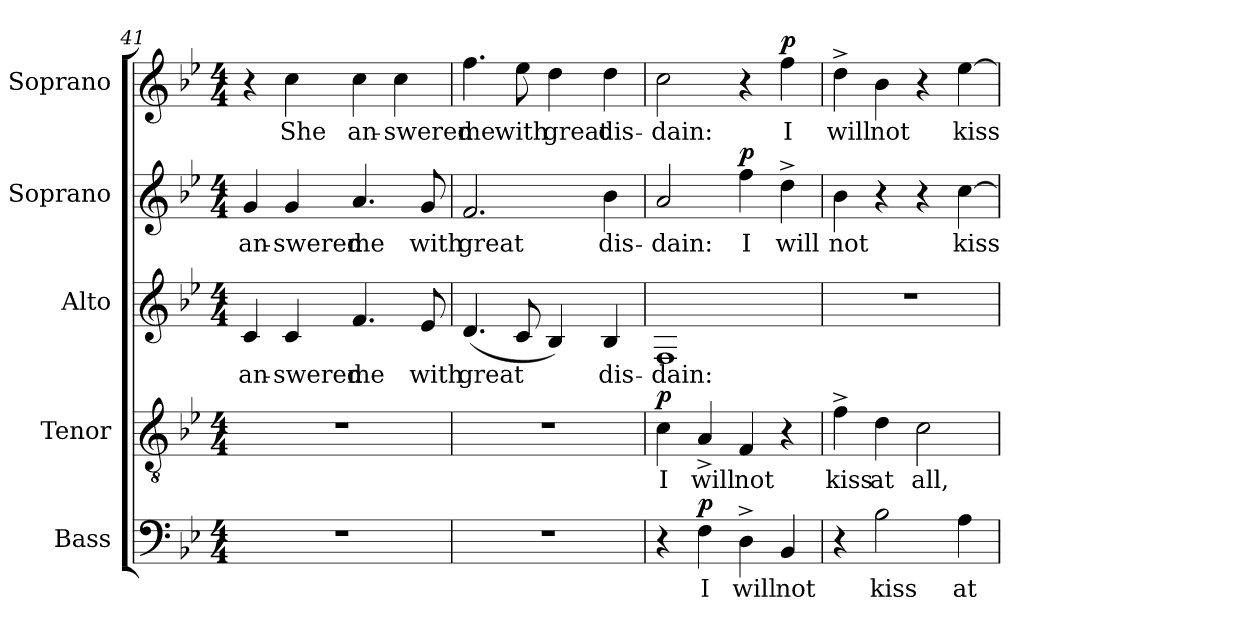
**kern	**text	**dynam	**kern	**text	**dynam	**kern	**text	**kern	**text	**dynam	**kern	**text	**dynam
*part5	*part5	*part5	*part4	*part4	*part4	*part3	*part3	*part2	*part2	*part2	*part1	*part1	*part1
*staff5	*staff5	*staff5	*staff4	*staff4	*staff4	*staff3	*staff3	*staff2	*staff2	*staff2	*staff1	*staff1	*staff1
*I"Bass	*	*	*I"Tenor	*	*	*I"Alto	*	*I"Soprano	*	*	*I"Soprano	*	*
*I'B.	*	*	*I'T.	*	*	*I'A.	*	*I'S.	*	*	*I'S.	*	*
*clefF4	*	*	*clefGv2	*	*	*clefG2	*	*clefG2	*	*	*clefG2	*	*
*	*	*	*ITrd7c12	*	*	*	*	*	*	*	*	*	*
*k[b-e-]	*	*	*k[b-e-]	*	*	*k[b-e-]	*	*k[b-e-]	*	*	*k[b-e-]	*	*
*B-:	*	*	*B-:	*	*	*B-:	*	*B-:	*	*	*B-:	*	*
*M4/4	*	*	*M4/4	*	*	*M4/4	*	*M4/4	*	*	*M4/4	*	*
=41	=41	=41	=41	=41	=41	=41	=41	=41	=41	=41	=41	=41	=41
!	!	!	!	!	!	!	!LO:LY:b:color=#000000	!	!	!	!	!	!
!	!	!	!	!	!	!	!	!	!LO:LY:b:color=#000000	!	!	!	!
1r	.	.	1r	.	.	4ci/	an-	4gi/	an-	.	4r	.	.
!	!	!	!	!	!	!	!LO:LY:b:color=#000000	!	!	!	!	!	!
!	!	!	!	!	!	!	!	!	!LO:LY:b:color=#000000	!	!	!	!
!	!	!	!	!	!	!	!	!	!	!	!	!LO:LY:b:color=#000000	!
.	.	.	.	.	.	4ci/	-swered	4gi/	-swered	.	4cci\	She	.
!	!	!	!	!	!	!	!LO:LY:b:color=#000000	!	!	!	!	!	!
!	!	!	!	!	!	!	!	!	!LO:LY:b:color=#000000	!	!	!	!
!	!	!	!	!	!	!	!	!	!	!	!	!LO:LY:b:color=#000000	!
.	.	.	.	.	.	4.fi/	me	4.ai/	me	.	4cci\	an-	.
!	!	!	!	!	!	!	!	!	!	!	!	!LO:LY:b:color=#000000	!
.	.	.	.	.	.	.	.	.	.	.	4cci\	-swered	.
!	!	!	!	!	!	!	!LO:LY:b:color=#000000	!	!	!	!	!	!
!	!	!	!	!	!	!	!	!	!LO:LY:b:color=#000000	!	!	!	!
.	.	.	.	.	.	8e-i/	with	8gi/	with	.	.	.	.
=42	=42	=42	=42	=42	=42	=42	=42	=42	=42	=42	=42	=42	=42
!	!	!	!	!	!	!	!LO:LY:b:color=#000000	!	!	!	!	!	!
!	!	!	!	!	!	!	!	!	!LO:LY:b:color=#000000	!	!	!	!
!	!	!	!	!	!	!	!	!	!	!	!	!LO:LY:b:color=#000000	!
1r	.	.	1r	.	.	(4.di/	great	2.fi/	great	.	4.ffi\	me	.
!	!	!	!	!	!	!	!	!	!	!	!	!LO:LY:b:color=#000000	!
.	.	.	.	.	.	8ci/	.	.	.	.	8ee-i\	with	.
!	!	!	!	!	!	!	!	!	!	!	!	!LO:LY:b:color=#000000	!
.	.	.	.	.	.	4B-i/)	.	.	.	.	4ddi\	great	.
!	!	!	!	!	!	!	!LO:LY:b:color=#000000	!	!	!	!	!	!
!	!	!	!	!	!	!	!	!	!LO:LY:b:color=#000000	!	!	!	!
!	!	!	!	!	!	!	!	!	!	!	!	!LO:LY:b:color=#000000	!
.	.	.	.	.	.	4B-i/	dis-	4b-i\	dis-	.	4ddi\	dis-	.
=43	=43	=43	=43	=43	=43	=43	=43	=43	=43	=43	=43	=43	=43
!	!	!	!	!LO:LY:b:color=#000000	!	!	!	!	!	!	!	!	!
!	!	!	!	!	!	!	!LO:LY:b:color=#000000	!	!	!	!	!	!
!	!	!	!	!	!	!	!	!	!LO:LY:b:color=#000000	!	!	!	!
!	!	!	!	!	!	!	!	!	!	!	!	!LO:LY:b:color=#000000	!
4r	.	.	4Ci\	I	p	1Fi	-dain:	2ai/	-dain:	.	2cci\	-dain:	.
!	!LO:LY:b:color=#000000	!	!	!	!	!	!	!	!	!	!	!	!
!	!	!	!	!LO:LY:b:color=#000000	!	!	!	!	!	!	!	!	!
4Fi\	I	p	4AA^i/	will	.	.	.	.	.	.	.	.	.
!	!LO:LY:b:color=#000000	!	!	!	!	!	!	!	!	!	!	!	!
!	!	!	!	!LO:LY:b:color=#000000	!	!	!	!	!	!	!	!	!
!	!	!	!	!	!	!	!	!	!LO:LY:b:color=#000000	!	!	!	!
4D^i\	will	.	4FFi/	not	.	.	.	4ffi\	I	p	4r	.	.
!	!LO:LY:b:color=#000000	!	!	!	!	!	!	!	!	!	!	!	!
!	!	!	!	!	!	!	!	!	!LO:LY:b:color=#000000	!	!	!	!
!	!	!	!	!	!	!	!	!	!	!	!	!LO:LY:b:color=#000000	!
4BB-i/	not	.	4r	.	.	.	.	4dd^i\	will	.	4ffi\	I	p
!!LO:LB:g=z
=44	=44	=44	=44	=44	=44	=44	=44	=44	=44	=44	=44	=44	=44
!	!	!	!	!LO:LY:b:color=#000000	!	!	!	!	!	!	!	!	!
!	!	!	!	!	!	!	!	!	!LO:LY:b:color=#000000	!	!	!	!
!	!	!	!	!	!	!	!	!	!	!	!	!LO:LY:b:color=#000000	!
4r	.	.	4F^i\	kiss	.	1r	.	4b-i\	not	.	4dd^i\	will	.
!	!LO:LY:b:color=#000000	!	!	!	!	!	!	!	!	!	!	!	!
!	!	!	!	!LO:LY:b:color=#000000	!	!	!	!	!	!	!	!	!
!	!	!	!	!	!	!	!	!	!	!	!	!LO:LY:b:color=#000000	!
2B-i\	kiss	.	4Di\	at	.	.	.	4r	.	.	4b-i\	not	.
!	!	!	!	!LO:LY:b:color=#000000	!	!	!	!	!	!	!	!	!
.	.	.	2Ci\	all,	.	.	.	4r	.	.	4r	.	.
!	!LO:LY:b:color=#000000	!	!	!	!	!	!	!	!	!	!	!	!
!	!	!	!	!	!	!	!	!	!LO:LY:b:color=#000000	!	!	!	!
!	!	!	!	!	!	!	!	!	!	!	!	!LO:LY:b:color=#000000	!
4Ai\	at	.	.	.	.	.	.	[4cci\	kiss	.	[4ee-i\	kiss	.
=	=	=	=	=	=	=	=	=	=	=	=	=	=
*-	*-	*-	*-	*-	*-	*-	*-	*-	*-	*-	*-	*-	*-
